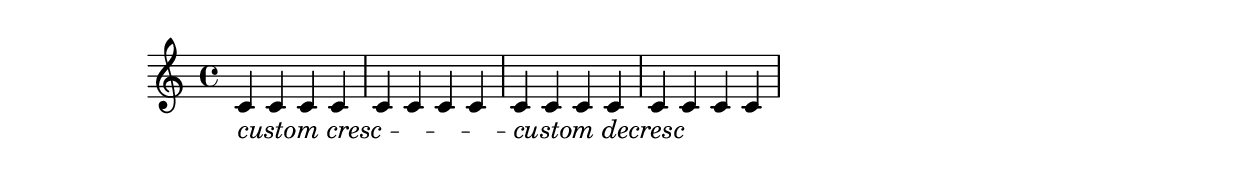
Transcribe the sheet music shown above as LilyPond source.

% Do not edit this file; it is automatically
% generated from Documentation/snippets/new
% This file is in the public domain.
%% Note: this file works from version 2.13.8
\version "2.13.10"

\header {
  lsrtags = "expressive-marks, tweaks-and-overrides"
  texidoc = "Postfix functions for custom crescendo text spanners.  The spanners
should start on the first note of the measure.  One has to use -\mycresc,
otherwise the spanner start will rather be assigned to the next note.
"
  doctitle = "Dynamics custom text spanner postfix"
} % begin verbatim


% Two functions for (de)crescendo spanners where you can explicitly give the
% spanner text.
mycresc =
#(define-music-function (parser location mymarkup) (markup?)
   (make-music 'CrescendoEvent
               'span-direction START
               'span-type 'text
               'span-text mymarkup))
mydecresc =
#(define-music-function (parser location mymarkup) (markup?)
   (make-music 'DecrescendoEvent
               'span-direction START
               'span-type 'text
               'span-text mymarkup))

\relative c' {
  c4-\mycresc "custom cresc" c4 c4 c4 |
  c4 c4 c4 c4 |
  c4-\mydecresc "custom decresc" c4 c4 c4 |
  c4 c4\! c4 c4
}



